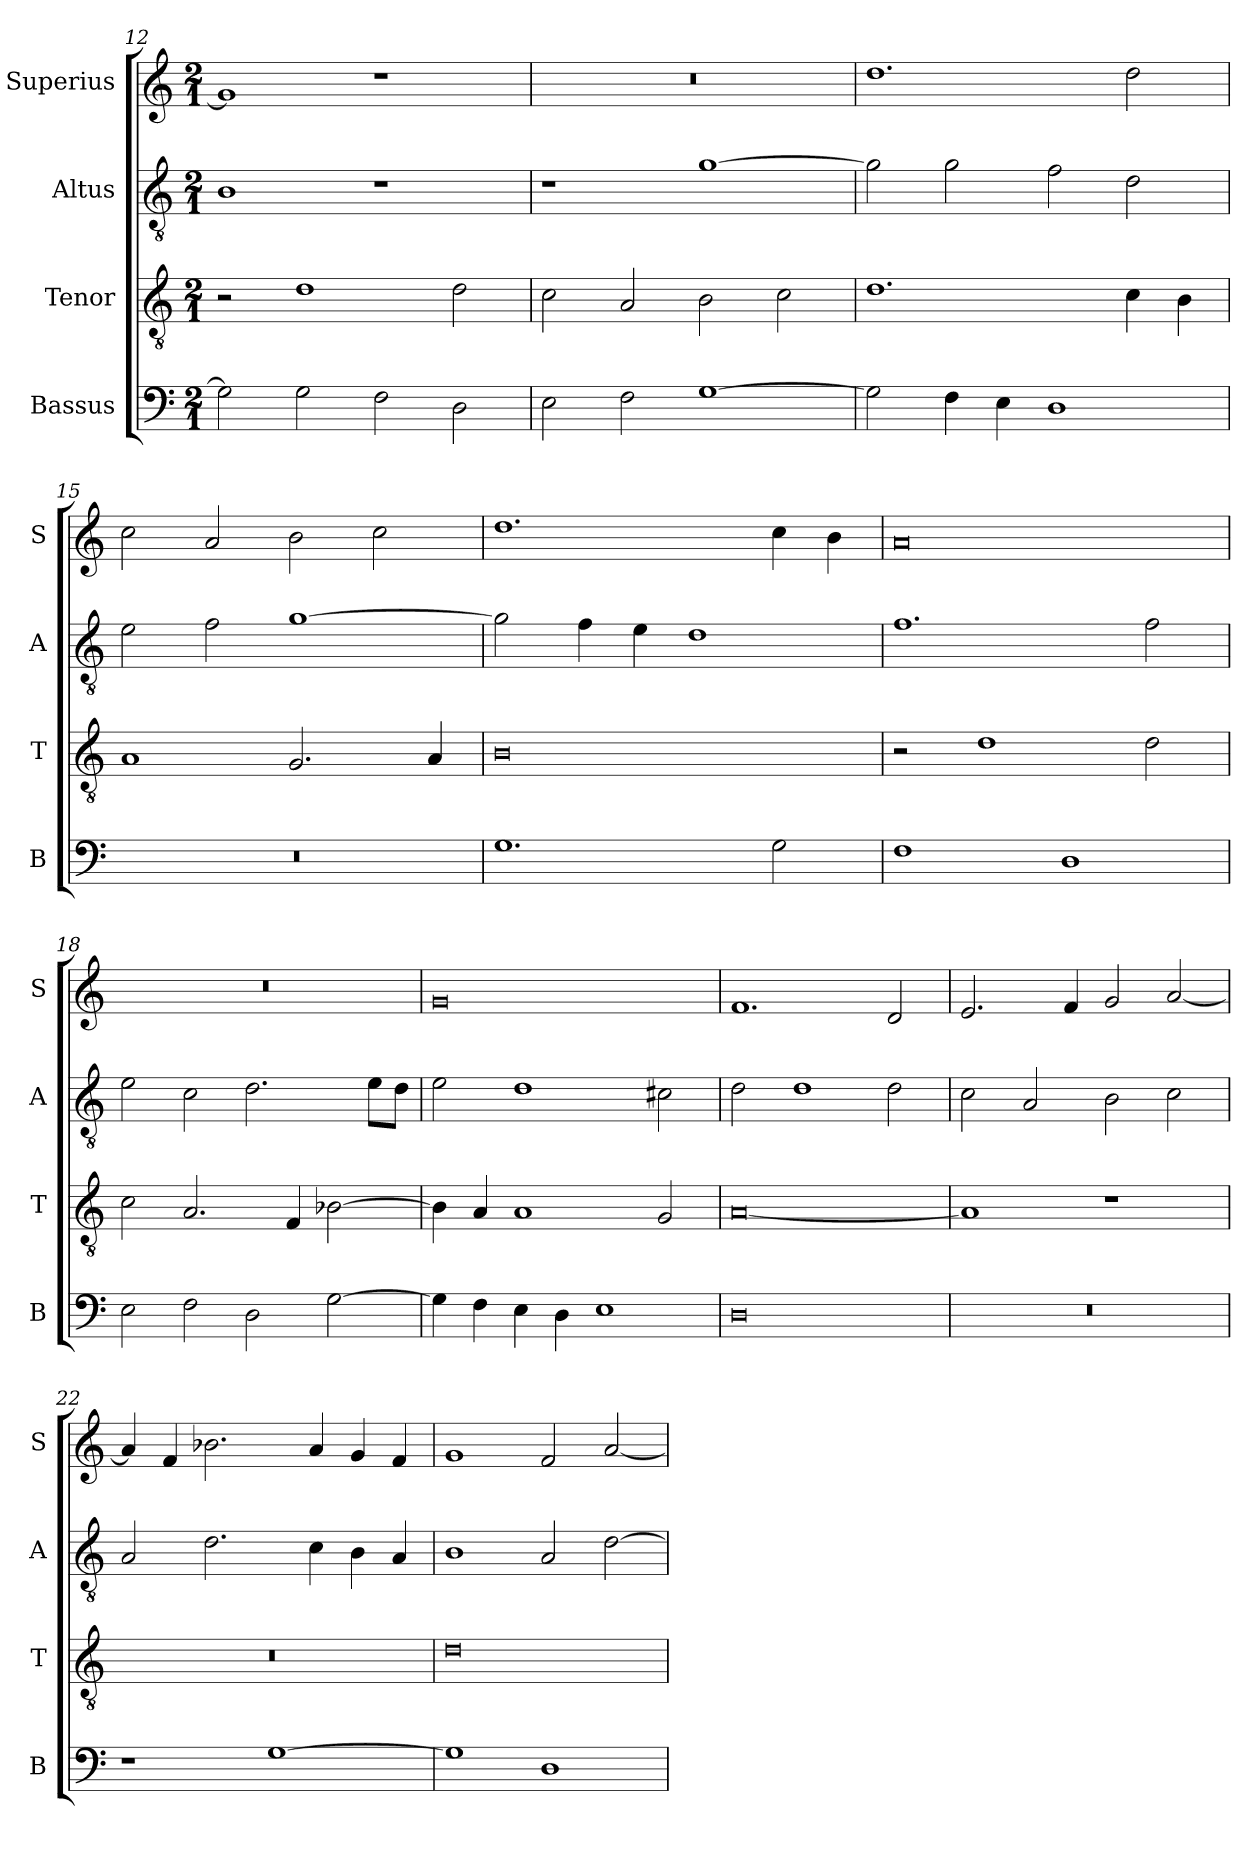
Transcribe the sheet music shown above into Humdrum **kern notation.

**kern	**kern	**kern	**kern
*part4	*part3	*part2	*part1
*staff4	*staff3	*staff2	*staff1
*I"Bassus	*I"Tenor	*I"Altus	*I"Superius
*I'B	*I'T	*I'A	*I'S
*clefF4	*clefGv2	*clefGv2	*clefG2
*k[]	*k[]	*k[]	*k[]
*C:	*C:	*C:	*C:
*M2/1	*M2/1	*M2/1	*M2/1
=12	=12	=12	=12
2G]	2r	1B	1g]
2G	1d	.	.
2F	.	1r	1r
2D	2d	.	.
=13	=13	=13	=13
2E	2c	1r	0r
2F	2A	.	.
[1G	2B	[1g	.
.	2c	.	.
=14	=14	=14	=14
2G]	1.d	2g]	1.dd
4F	.	2g	.
4E	.	.	.
1D	.	2f	.
.	4c	2d	2dd
.	4B	.	.
=15	=15	=15	=15
0r	1A	2e	2cc
.	.	2f	2a
.	2.G	[1g	2b
.	.	.	2cc
.	4A	.	.
=16	=16	=16	=16
1.G	0B	2g]	1.dd
.	.	4f	.
.	.	4e	.
.	.	1d	.
2G	.	.	4cc
.	.	.	4b
=17	=17	=17	=17
1F	2r	1.f	0a
.	1d	.	.
1D	.	.	.
.	2d	2f	.
=18	=18	=18	=18
2E	2c	2e	0r
2F	2.A	2c	.
2D	.	2.d	.
.	4F	.	.
[2G	[2B-X	.	.
.	.	8eL	.
.	.	8dJ	.
=19	=19	=19	=19
4G]	4B-]	2e	0g
4F	4A	.	.
4E	1A	1d	.
4D	.	.	.
1E	.	.	.
.	2G	2c#X	.
=20	=20	=20	=20
0D	[0A	2d	1.f
.	.	1d	.
.	.	2d	2d
=21	=21	=21	=21
0r	1A]	2c	2.e
.	.	2A	.
.	.	.	4f
.	1r	2B	2g
.	.	2c	[2a
=22	=22	=22	=22
1r	0r	2A	4a]
.	.	.	4f
.	.	2.d	2.b-X
[1G	.	.	.
.	.	4c	4a
.	.	4B	4g
.	.	4A	4f
=23	=23	=23	=23
1G]	0d	1B	1g
1D	.	2A	2f
.	.	[2d	[2a
=	=	=	=
*-	*-	*-	*-
